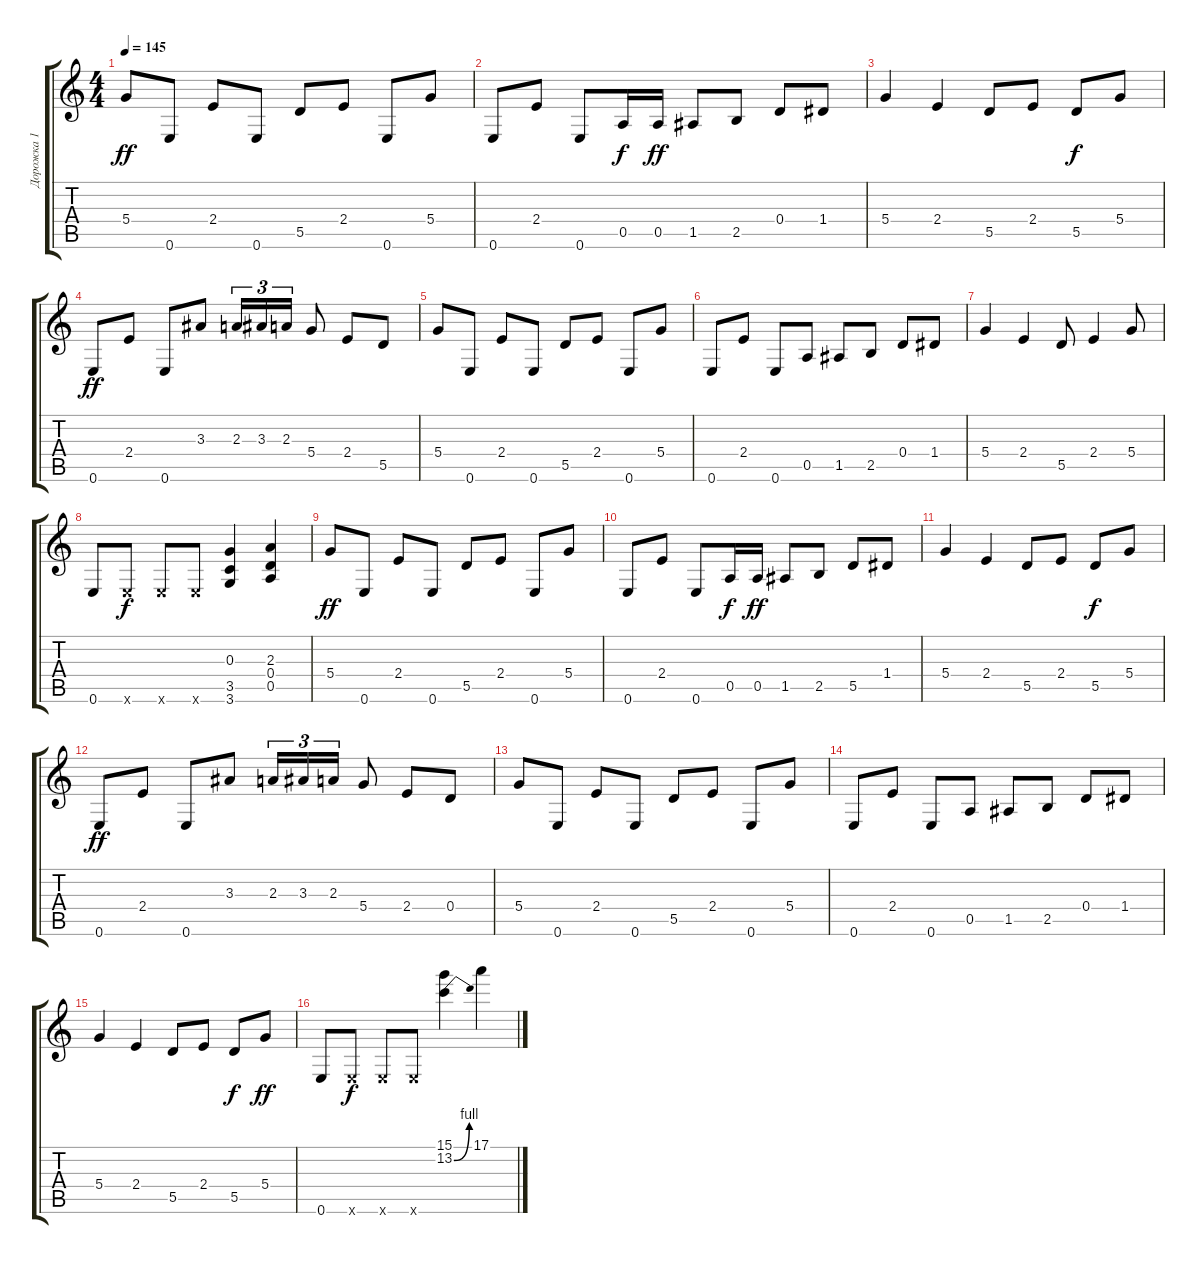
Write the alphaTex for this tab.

\track ("Дорожка 1" "Дорожка 1") {instrument overdrivenguitar}
\staff {score tabs}
\tuning (E4 B3 G3 D3 A2 E2) {hide}
\ts (4 4)
\tempo 145
\clef g2
\ks c
5.4.8{dy ff} 0.6.8 2.4.8 0.6.8 5.5.8 2.4.8 0.6.8 5.4.8 |
0.6.8 2.4.8 0.6.8 0.5.16{dy f} 0.5.16{dy ff} 1.5.8 2.5.8 0.4.8 1.4.8 |
5.4.4 2.4.4 5.5.8 2.4.8 5.5.8{dy f} 5.4.8 |
0.6.8{dy ff} 2.4.8 0.6.8 3.3.8 2.3.16{tu (3 2)} 3.3.16{tu (3 2)} 2.3.16{tu (3 2)} 5.4.8 2.4.8 5.5.8 |
5.4.8 0.6.8 2.4.8 0.6.8 5.5.8 2.4.8 0.6.8 5.4.8 |
0.6.8 2.4.8 0.6.8 0.5.8 1.5.8 2.5.8 0.4.8 1.4.8 |
5.4.4 2.4.4 5.5.8 2.4.4 5.4.8 |
0.6.8 0.6{x}.8{dy f} 0.6{x}.8 0.6{x}.8 (0.3 3.5 3.6).4 (2.3 0.4 0.5).4 |
5.4.8{dy ff} 0.6.8 2.4.8 0.6.8 5.5.8 2.4.8 0.6.8 5.4.8 |
0.6.8 2.4.8 0.6.8 0.5.16{dy f} 0.5.16{dy ff} 1.5.8 2.5.8 5.5.8 1.4.8 |
5.4.4 2.4.4 5.5.8 2.4.8 5.5.8{dy f} 5.4.8 |
0.6.8{dy ff} 2.4.8 0.6.8 3.3.8 2.3.16{tu (3 2)} 3.3.16{tu (3 2)} 2.3.16{tu (3 2)} 5.4.8 2.4.8 0.4.8 |
5.4.8 0.6.8 2.4.8 0.6.8 5.5.8 2.4.8 0.6.8 5.4.8 |
0.6.8 2.4.8 0.6.8 0.5.8 1.5.8 2.5.8 0.4.8 1.4.8 |
5.4.4 2.4.4 5.5.8 2.4.8 5.5.8{dy f} 5.4.8{dy ff} |
0.6.8 0.6{x}.8{dy f} 0.6{x}.8 0.6{x}.8 (15.1 13.2{be (bend 0 0 60 4)}).4 17.1.4
